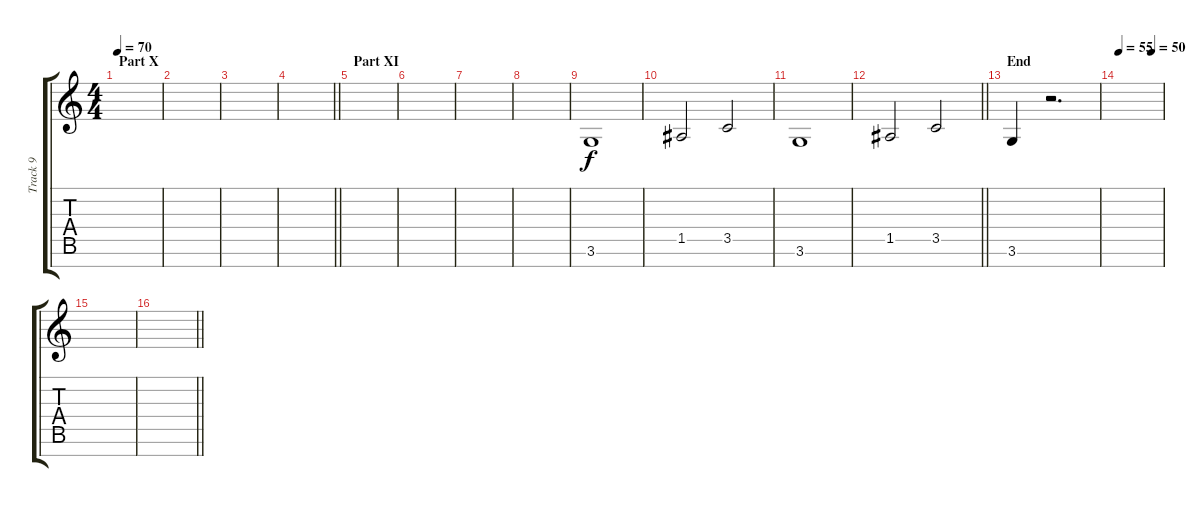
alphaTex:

\track ("Track 9" "Track 9") {instrument contrabass}
\staff {score tabs}
\tuning (E4 B3 G3 D3 A2 E2 B1) {hide}
\ts (4 4)
\section ("" "Part X")
\tempo 70
\clef g2
\ks c
|
|
|
\barLineRight lightlight
|
\section ("" "Part XI")
|
|
|
|
3.6.1{dy f} |
1.5.2 3.5.2 |
3.6.1 |
\barLineRight lightlight
1.5.2 3.5.2 |
\section ("" "End")
3.6.4 r.2{d} |
\tempo 55
\tempo (50 0.75)
|
|
\barLineRight lightlight
